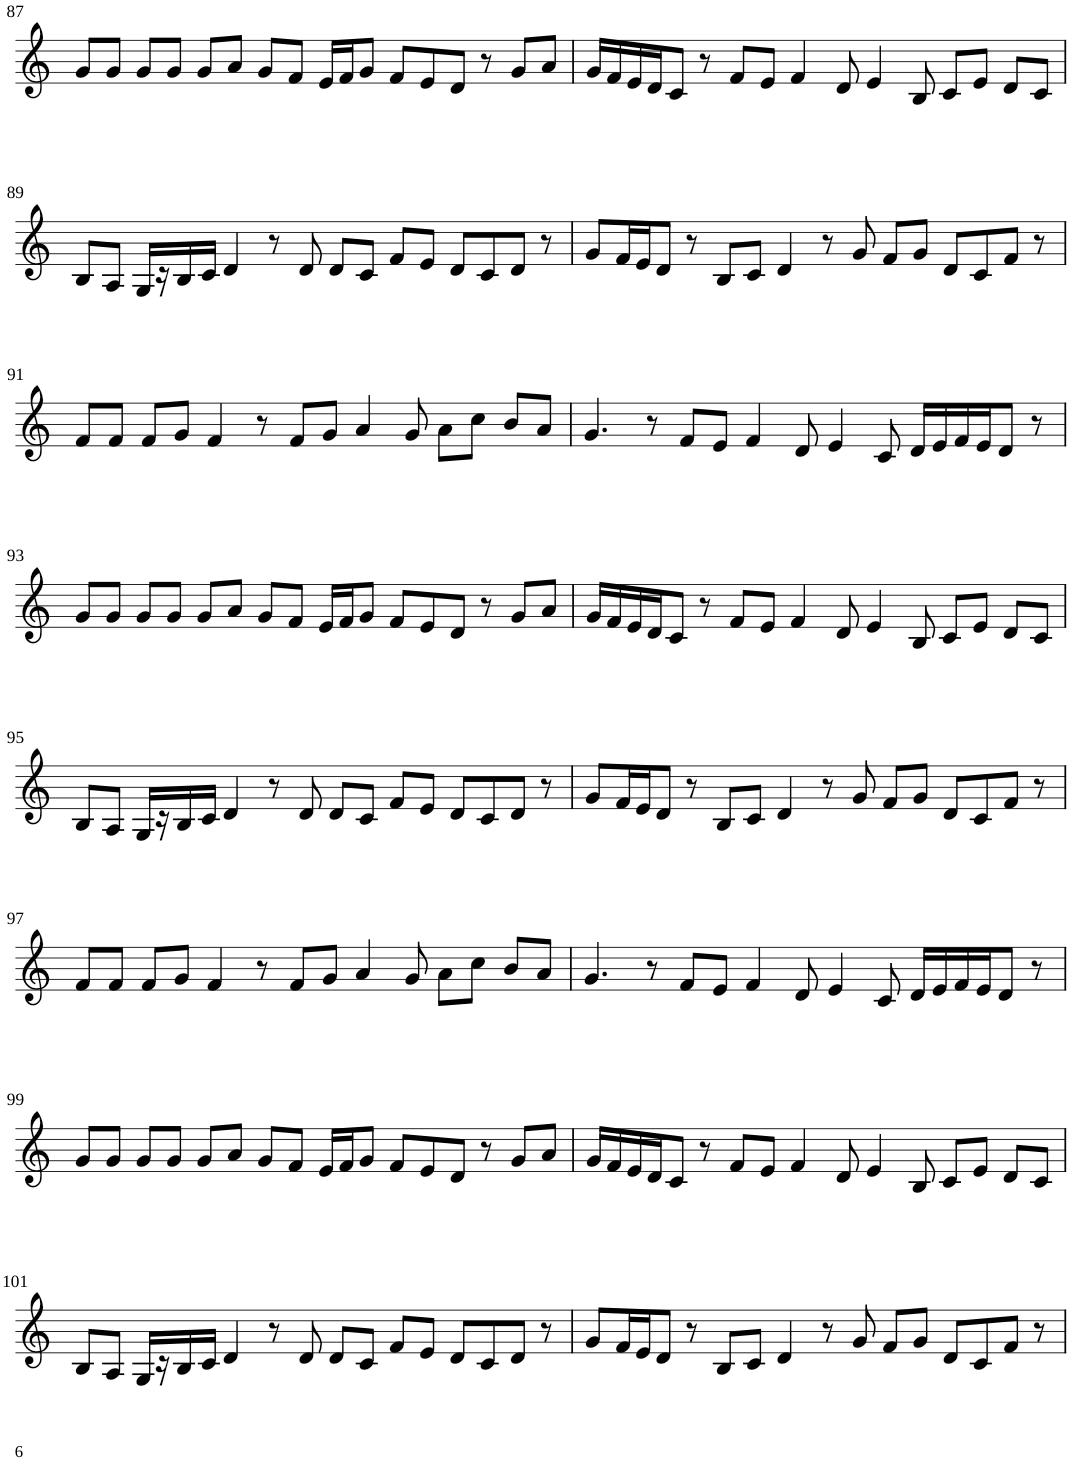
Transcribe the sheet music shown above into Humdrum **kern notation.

**kern
*part1
*staff1
*I"Violin
!!LO:PB:g=z
*clefG2
*k[]
*M8/4
=87
8g/L
8g/J
8g/L
8g/J
8g/L
8a/J
8g/L
8f/J
16e/LL
16f/J
8g/J
8f/L
8e/
8d/J
8r
8g/L
8a/J
=88
16g/LL
16f/
16e/
16d/J
8c/J
8r
8f/L
8e/J
4f/
8d/
4e/
8B/
8c/L
8e/J
8d/L
8c/J
!!LO:LB:g=z
=89
8B/L
8A/J
16G/LL
16r
16B/
16c/JJ
4d/
8r
8d/
8d/L
8c/J
8f/L
8e/J
8d/L
8c/
8d/J
8r
=90
8g/L
16f/L
16e/J
8d/J
8r
8B/L
8c/J
4d/
8r
8g/
8f/L
8g/J
8d/L
8c/
8f/J
8r
!!LO:LB:g=z
=91
8f/L
8f/J
8f/L
8g/J
4f/
8r
8f/L
8g/J
4a/
8g/
8a\L
8cc\J
8b/L
8a/J
=92
4.g/
8r
8f/L
8e/J
4f/
8d/
4e/
8c/
16d/LL
16e/
16f/
16e/J
8d/J
8r
!!LO:LB:g=z
=93
8g/L
8g/J
8g/L
8g/J
8g/L
8a/J
8g/L
8f/J
16e/LL
16f/J
8g/J
8f/L
8e/
8d/J
8r
8g/L
8a/J
=94
16g/LL
16f/
16e/
16d/J
8c/J
8r
8f/L
8e/J
4f/
8d/
4e/
8B/
8c/L
8e/J
8d/L
8c/J
!!LO:LB:g=z
=95
8B/L
8A/J
16G/LL
16r
16B/
16c/JJ
4d/
8r
8d/
8d/L
8c/J
8f/L
8e/J
8d/L
8c/
8d/J
8r
=96
8g/L
16f/L
16e/J
8d/J
8r
8B/L
8c/J
4d/
8r
8g/
8f/L
8g/J
8d/L
8c/
8f/J
8r
!!LO:LB:g=z
=97
8f/L
8f/J
8f/L
8g/J
4f/
8r
8f/L
8g/J
4a/
8g/
8a\L
8cc\J
8b/L
8a/J
=98
4.g/
8r
8f/L
8e/J
4f/
8d/
4e/
8c/
16d/LL
16e/
16f/
16e/J
8d/J
8r
!!LO:LB:g=z
=99
8g/L
8g/J
8g/L
8g/J
8g/L
8a/J
8g/L
8f/J
16e/LL
16f/J
8g/J
8f/L
8e/
8d/J
8r
8g/L
8a/J
=100
16g/LL
16f/
16e/
16d/J
8c/J
8r
8f/L
8e/J
4f/
8d/
4e/
8B/
8c/L
8e/J
8d/L
8c/J
!!LO:LB:g=z
=101
8B/L
8A/J
16G/LL
16r
16B/
16c/JJ
4d/
8r
8d/
8d/L
8c/J
8f/L
8e/J
8d/L
8c/
8d/J
8r
=102
8g/L
16f/L
16e/J
8d/J
8r
8B/L
8c/J
4d/
8r
8g/
8f/L
8g/J
8d/L
8c/
8f/J
8r
=
*-
